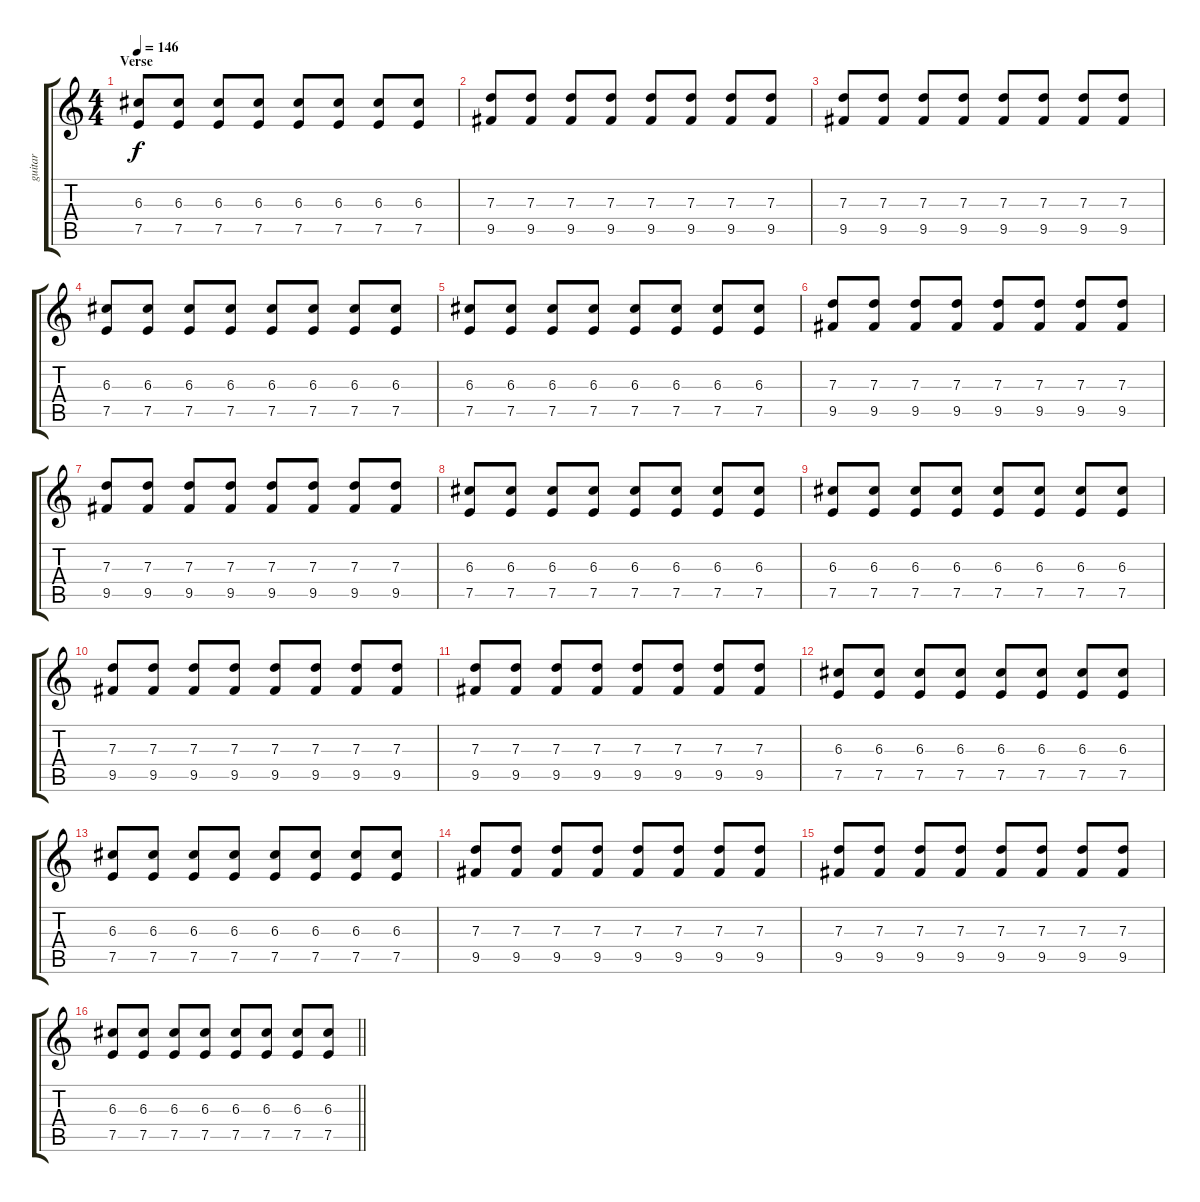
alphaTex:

\track ("guitar" "guitar") {instrument distortionguitar}
\staff {score tabs}
\tuning (E4 B3 G3 D3 A2 E2) {hide}
\ts (4 4)
\section ("" "Verse")
\tempo 146
\clef g2
\ks c
(6.3 7.5).8{dy f} (6.3 7.5).8 (6.3 7.5).8 (6.3 7.5).8 (6.3 7.5).8 (6.3 7.5).8 (6.3 7.5).8 (6.3 7.5).8 |
(7.3 9.5).8 (7.3 9.5).8 (7.3 9.5).8 (7.3 9.5).8 (7.3 9.5).8 (7.3 9.5).8 (7.3 9.5).8 (7.3 9.5).8 |
(7.3 9.5).8 (7.3 9.5).8 (7.3 9.5).8 (7.3 9.5).8 (7.3 9.5).8 (7.3 9.5).8 (7.3 9.5).8 (7.3 9.5).8 |
(6.3 7.5).8 (6.3 7.5).8 (6.3 7.5).8 (6.3 7.5).8 (6.3 7.5).8 (6.3 7.5).8 (6.3 7.5).8 (6.3 7.5).8 |
(6.3 7.5).8 (6.3 7.5).8 (6.3 7.5).8 (6.3 7.5).8 (6.3 7.5).8 (6.3 7.5).8 (6.3 7.5).8 (6.3 7.5).8 |
(7.3 9.5).8 (7.3 9.5).8 (7.3 9.5).8 (7.3 9.5).8 (7.3 9.5).8 (7.3 9.5).8 (7.3 9.5).8 (7.3 9.5).8 |
(7.3 9.5).8 (7.3 9.5).8 (7.3 9.5).8 (7.3 9.5).8 (7.3 9.5).8 (7.3 9.5).8 (7.3 9.5).8 (7.3 9.5).8 |
(6.3 7.5).8 (6.3 7.5).8 (6.3 7.5).8 (6.3 7.5).8 (6.3 7.5).8 (6.3 7.5).8 (6.3 7.5).8 (6.3 7.5).8 |
(6.3 7.5).8 (6.3 7.5).8 (6.3 7.5).8 (6.3 7.5).8 (6.3 7.5).8 (6.3 7.5).8 (6.3 7.5).8 (6.3 7.5).8 |
(7.3 9.5).8 (7.3 9.5).8 (7.3 9.5).8 (7.3 9.5).8 (7.3 9.5).8 (7.3 9.5).8 (7.3 9.5).8 (7.3 9.5).8 |
(7.3 9.5).8 (7.3 9.5).8 (7.3 9.5).8 (7.3 9.5).8 (7.3 9.5).8 (7.3 9.5).8 (7.3 9.5).8 (7.3 9.5).8 |
(6.3 7.5).8 (6.3 7.5).8 (6.3 7.5).8 (6.3 7.5).8 (6.3 7.5).8 (6.3 7.5).8 (6.3 7.5).8 (6.3 7.5).8 |
(6.3 7.5).8 (6.3 7.5).8 (6.3 7.5).8 (6.3 7.5).8 (6.3 7.5).8 (6.3 7.5).8 (6.3 7.5).8 (6.3 7.5).8 |
(7.3 9.5).8 (7.3 9.5).8 (7.3 9.5).8 (7.3 9.5).8 (7.3 9.5).8 (7.3 9.5).8 (7.3 9.5).8 (7.3 9.5).8 |
(7.3 9.5).8 (7.3 9.5).8 (7.3 9.5).8 (7.3 9.5).8 (7.3 9.5).8 (7.3 9.5).8 (7.3 9.5).8 (7.3 9.5).8 |
\barLineRight lightlight
(6.3 7.5).8 (6.3 7.5).8 (6.3 7.5).8 (6.3 7.5).8 (6.3 7.5).8 (6.3 7.5).8 (6.3 7.5).8 (6.3 7.5).8
